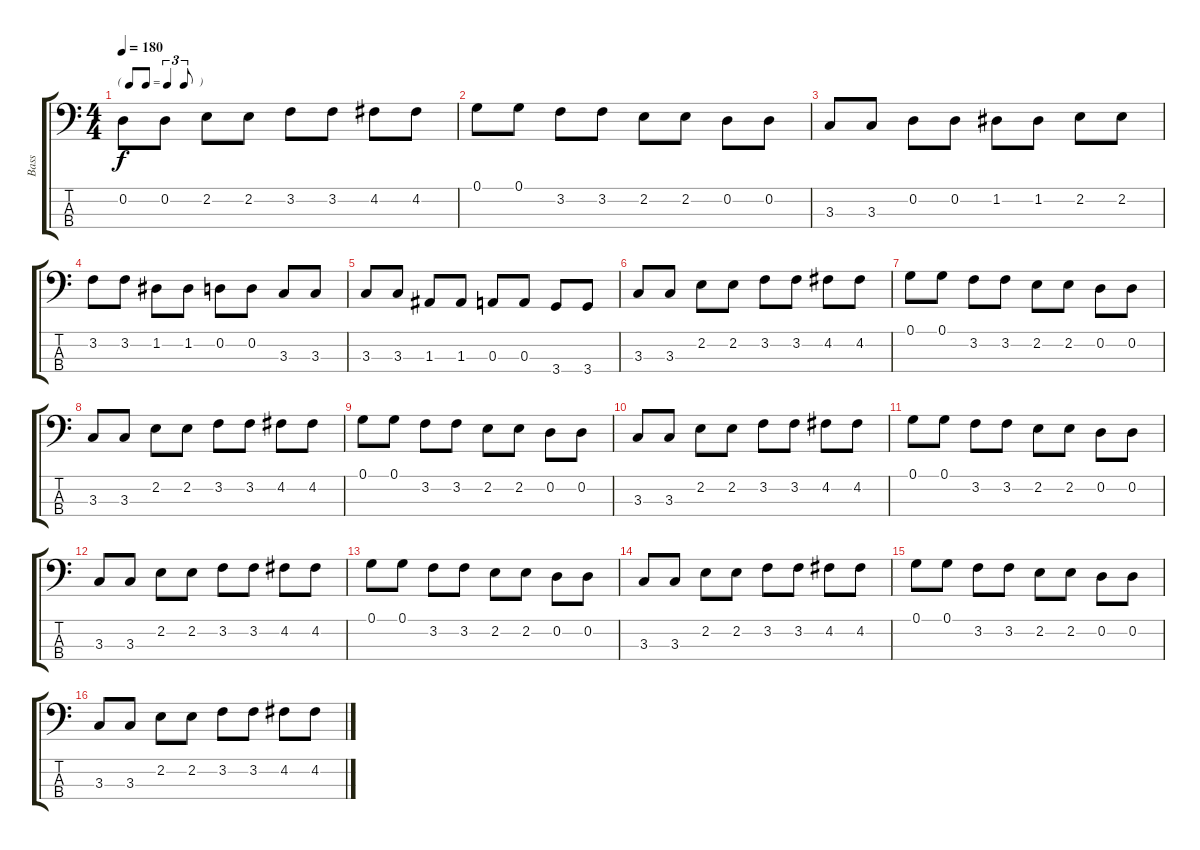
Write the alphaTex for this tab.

\track ("Bass" "Bass") {instrument electricbassfinger}
\staff {score tabs}
\tuning (G2 D2 A1 E1) {hide}
\ts (4 4)
\tf triplet8th
\tempo 180
\clef f4
\ks c
0.2.8{dy f} 0.2.8 2.2.8 2.2.8 3.2.8 3.2.8 4.2.8 4.2.8 |
0.1.8 0.1.8 3.2.8 3.2.8 2.2.8 2.2.8 0.2.8 0.2.8 |
3.3.8 3.3.8 0.2.8 0.2.8 1.2.8 1.2.8 2.2.8 2.2.8 |
3.2.8 3.2.8 1.2.8 1.2.8 0.2.8 0.2.8 3.3.8 3.3.8 |
3.3.8 3.3.8 1.3.8 1.3.8 0.3.8 0.3.8 3.4.8 3.4.8 |
3.3.8 3.3.8 2.2.8 2.2.8 3.2.8 3.2.8 4.2.8 4.2.8 |
0.1.8 0.1.8 3.2.8 3.2.8 2.2.8 2.2.8 0.2.8 0.2.8 |
3.3.8 3.3.8 2.2.8 2.2.8 3.2.8 3.2.8 4.2.8 4.2.8 |
0.1.8 0.1.8 3.2.8 3.2.8 2.2.8 2.2.8 0.2.8 0.2.8 |
3.3.8 3.3.8 2.2.8 2.2.8 3.2.8 3.2.8 4.2.8 4.2.8 |
0.1.8 0.1.8 3.2.8 3.2.8 2.2.8 2.2.8 0.2.8 0.2.8 |
3.3.8 3.3.8 2.2.8 2.2.8 3.2.8 3.2.8 4.2.8 4.2.8 |
0.1.8 0.1.8 3.2.8 3.2.8 2.2.8 2.2.8 0.2.8 0.2.8 |
3.3.8 3.3.8 2.2.8 2.2.8 3.2.8 3.2.8 4.2.8 4.2.8 |
0.1.8 0.1.8 3.2.8 3.2.8 2.2.8 2.2.8 0.2.8 0.2.8 |
3.3.8 3.3.8 2.2.8 2.2.8 3.2.8 3.2.8 4.2.8 4.2.8
